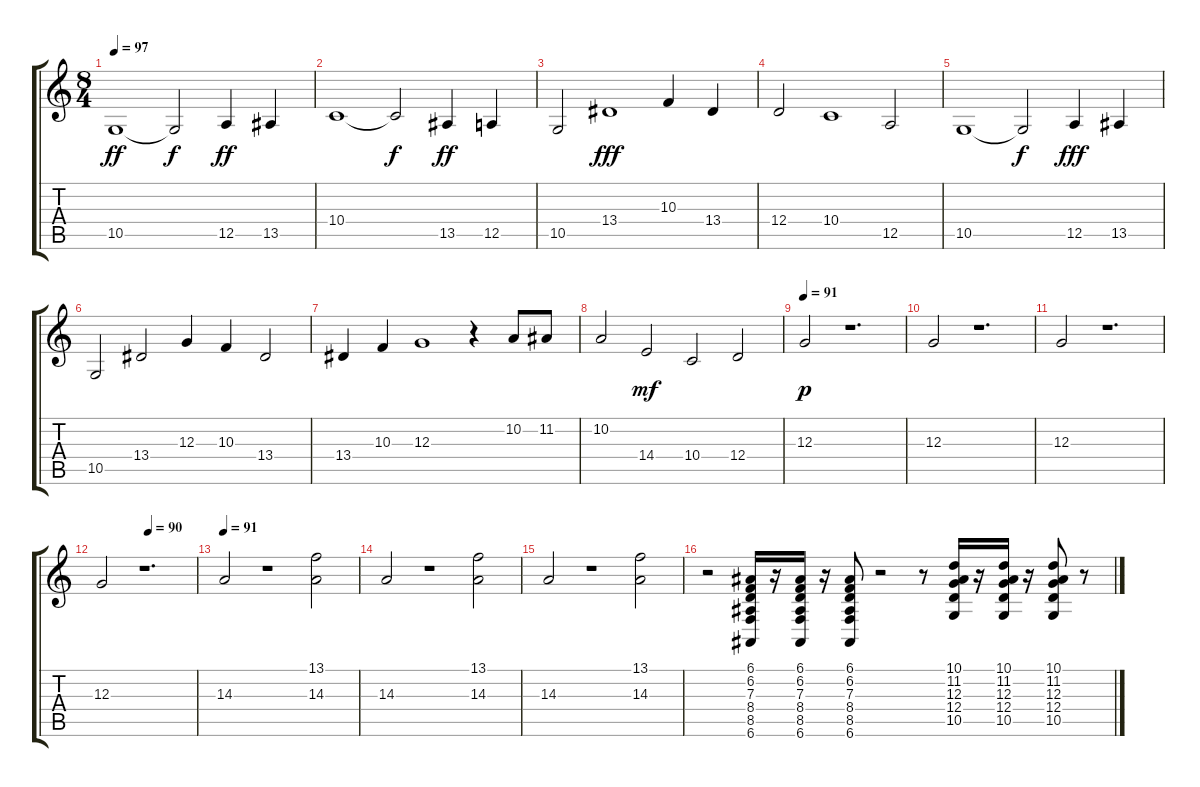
\track "" {instrument oboe}
\staff {score tabs}
\tuning (E4 B3 G3 D3 A2 E2) {hide}
\ts (8 4)
\tempo 97
\clef g2
\ks c
10.5.1{dy ff} 10.5{t}.2{dy f} 12.5.4{dy ff} 13.5.4 |
10.4.1 10.4{t}.2{dy f} 13.5.4{dy ff} 12.5.4 |
10.5.2 13.4.1{dy fff} 10.3.4 13.4.4 |
12.4.2 10.4.1 12.5.2 |
10.5.1 10.5{t}.2{dy f} 12.5.4{dy fff} 13.5.4 |
10.5.2 13.4.2 12.3.4 10.3.4 13.4.2 |
13.4.4 10.3.4 12.3.1 r.4 10.2.8 11.2.8 |
10.2.2 14.4.2{dy mf} 10.4.2 12.4.2 |
\tempo 91
12.3.2{dy p} r.1{d} |
12.3.2 r.1{d} |
12.3.2 r.1{d} |
\tempo (90 0.5)
12.3.2 r.1{d} |
\tempo 91
14.3.2 r.1 (13.1 14.3).2 |
14.3.2 r.1 (13.1 14.3).2 |
14.3.2 r.1 (13.1 14.3).2 |
r.2 (6.1 6.2 7.3 8.4 8.5 6.6).16 r.16 (6.1 6.2 7.3 8.4 8.5 6.6).16 r.16 (6.1 6.2 7.3 8.4 8.5 6.6).8 r.2 r.8 (10.1 11.2 12.3 12.4 10.5).16 r.16 (10.1 11.2 12.3 12.4 10.5).16 r.16 (10.1 11.2 12.3 12.4 10.5).8 r.8
